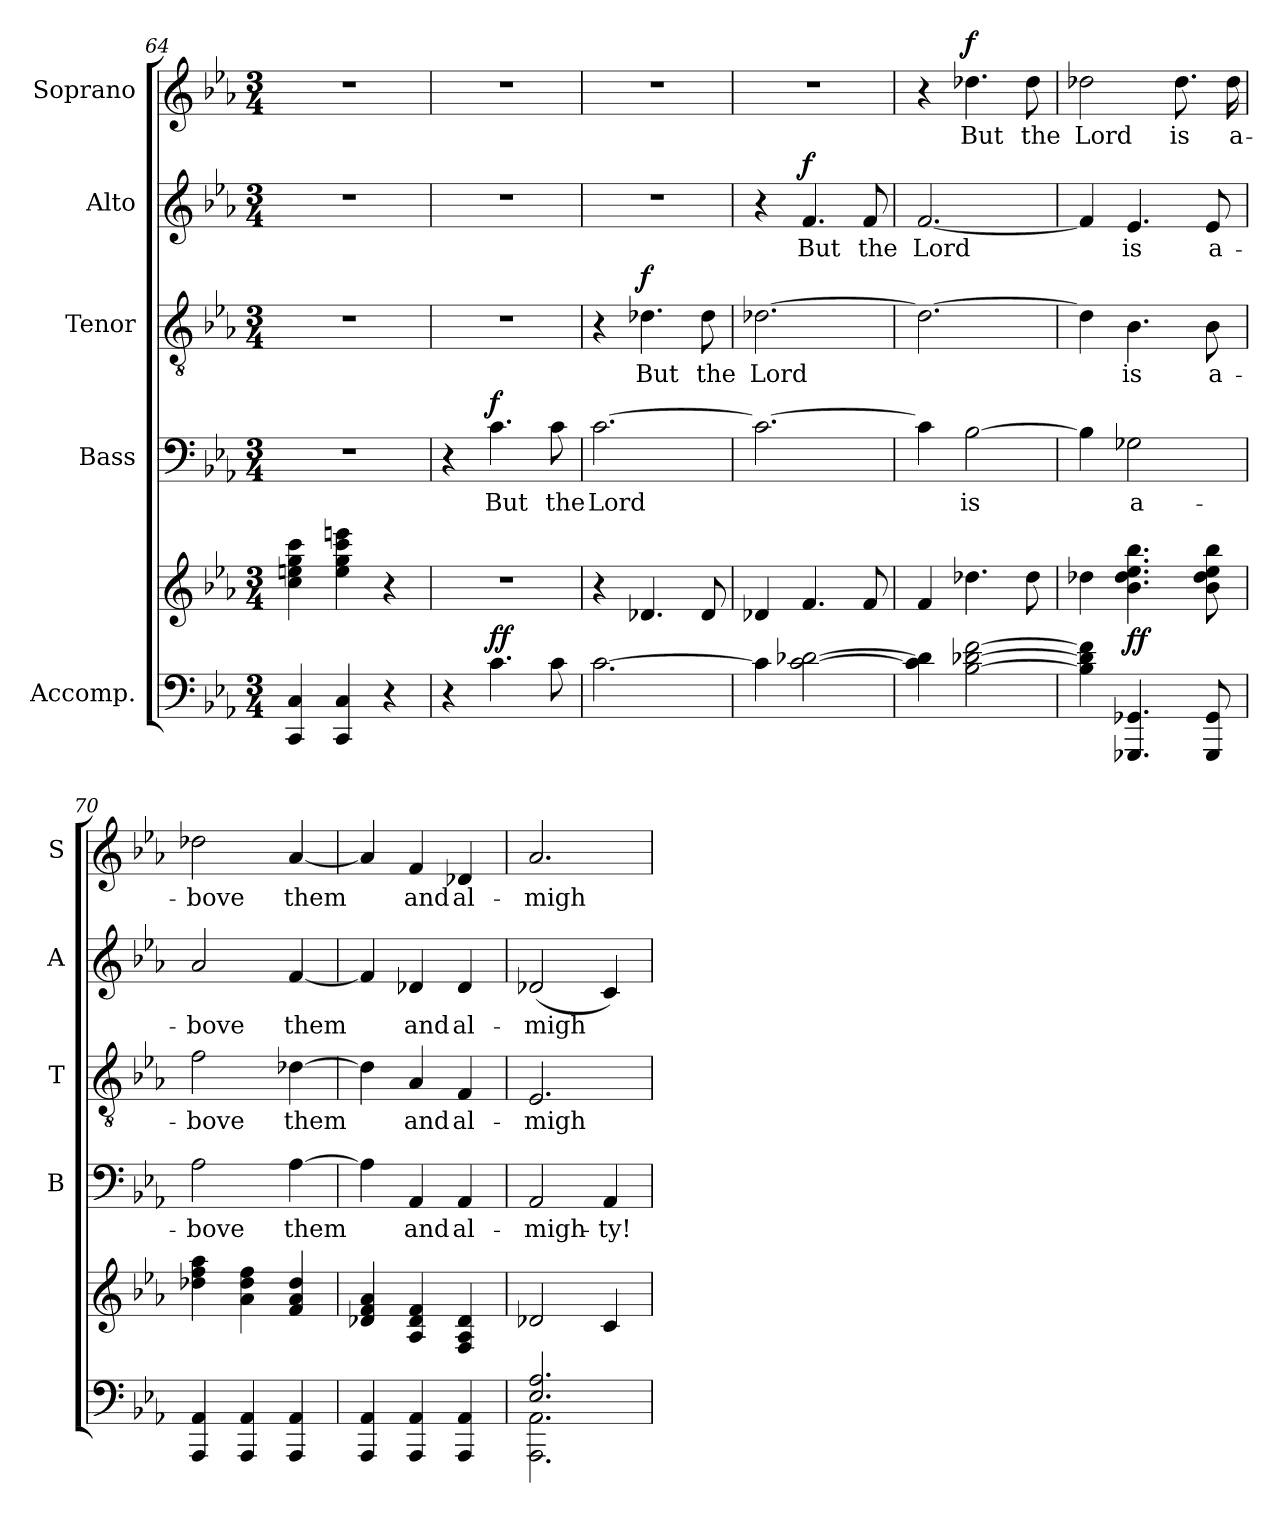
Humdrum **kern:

**kern	**kern	**dynam	**kern	**text	**dynam	**kern	**text	**dynam	**kern	**text	**dynam	**kern	**text	**dynam
*part5	*part5	*part5	*part4	*part4	*part4	*part3	*part3	*part3	*part2	*part2	*part2	*part1	*part1	*part1
*staff6	*staff5	*staff5/6	*staff4	*staff4	*staff4	*staff3	*staff3	*staff3	*staff2	*staff2	*staff2	*staff1	*staff1	*staff1
*I"Accomp.	*	*	*I"Bass	*	*	*I"Tenor	*	*	*I"Alto	*	*	*I"Soprano	*	*
*	*	*	*I'B	*	*	*I'T	*	*	*I'A	*	*	*I'S	*	*
*clefF4	*clefG2	*	*clefF4	*	*	*clefGv2	*	*	*clefG2	*	*	*clefG2	*	*
*k[b-e-a-]	*k[b-e-a-]	*	*k[b-e-a-]	*	*	*k[b-e-a-]	*	*	*k[b-e-a-]	*	*	*k[b-e-a-]	*	*
*E-:	*E-:	*	*E-:	*	*	*E-:	*	*	*E-:	*	*	*E-:	*	*
*M3/4	*M3/4	*	*M3/4	*	*	*M3/4	*	*	*M3/4	*	*	*M3/4	*	*
=64	=64	=64	=64	=64	=64	=64	=64	=64	=64	=64	=64	=64	=64	=64
4CC/ 4C/	4cc\ 4een\ 4gg\ 4ccc\	.	2.r	.	.	2.r	.	.	2.r	.	.	2.r	.	.
4CC/ 4C/	4ee\ 4gg\ 4ccc\ 4eeen\	.	.	.	.	.	.	.	.	.	.	.	.	.
4r	4r	.	.	.	.	.	.	.	.	.	.	.	.	.
=65	=65	=65	=65	=65	=65	=65	=65	=65	=65	=65	=65	=65	=65	=65
4r	2.r	.	4r	.	.	2.r	.	.	2.r	.	.	2.r	.	.
!	!	!LO:DY:a=2	!	!LO:LY:b	!LO:DY:b	!	!	!	!	!	!	!	!	!
4.c\	.	ff	4.c\	But	f	.	.	.	.	.	.	.	.	.
!	!	!	!	!LO:LY:b	!	!	!	!	!	!	!	!	!	!
8c\	.	.	8c\	the	.	.	.	.	.	.	.	.	.	.
!!LO:LB:g=z
=66	=66	=66	=66	=66	=66	=66	=66	=66	=66	=66	=66	=66	=66	=66
*^	*	*	*	*	*	*	*	*	*	*	*	*	*	*
!	!LO:N:vis=1	!	!	!	!LO:LY:b	!	!	!	!	!	!	!	!	!	!
[2.c\	2.ryy	4r	.	[2.c\	Lord	.	4r	.	.	2.r	.	.	2.r	.	.
!	!	!	!	!	!	!	!	!LO:LY:b	!LO:DY:b	!	!	!	!	!	!
.	.	4.d-X/	.	.	.	.	4.d-X\	But	f	.	.	.	.	.	.
!	!	!	!	!	!	!	!	!LO:LY:b	!	!	!	!	!	!	!
.	.	8d-/	.	.	.	.	8d-\	the	.	.	.	.	.	.	.
=67	=67	=67	=67	=67	=67	=67	=67	=67	=67	=67	=67	=67	=67	=67	=67
!	!LO:N:vis=1	!	!	!	!	!	!	!LO:LY:b	!	!	!	!	!	!	!
4c\]	2.ryy	4d-X/	.	2.c\_	.	.	[2.d-X\	Lord	.	4r	.	.	2.r	.	.
!	!	!	!	!	!	!	!	!	!	!	!LO:LY:b	!LO:DY:b	!	!	!
[2c\ [2d-X\	.	4.f/	.	.	.	.	.	.	.	4.f/	But	f	.	.	.
!	!	!	!	!	!	!	!	!	!	!	!LO:LY:b	!	!	!	!
.	.	8f/	.	.	.	.	.	.	.	8f/	the	.	.	.	.
=68	=68	=68	=68	=68	=68	=68	=68	=68	=68	=68	=68	=68	=68	=68	=68
!	!LO:N:vis=1	!	!	!	!	!	!	!	!	!	!LO:LY:b	!	!	!	!
4c\] 4d-\]	2.ryy	4f/	.	4c\]	.	.	2.d-\_	.	.	[2.f/	Lord	.	4r	.	.
!	!	!	!	!	!LO:LY:b	!	!	!	!	!	!	!	!	!LO:LY:b	!LO:DY:b
[2B-\ [2d-\ [2f\	.	4.dd-X\	.	[2B-\	is	.	.	.	.	.	.	.	4.dd-X\	But	f
!	!	!	!	!	!	!	!	!	!	!	!	!	!	!LO:LY:b	!
.	.	8dd-\	.	.	.	.	.	.	.	.	.	.	8dd-\	the	.
=69	=69	=69	=69	=69	=69	=69	=69	=69	=69	=69	=69	=69	=69	=69	=69
!	!LO:N:vis=1	!	!	!	!	!	!	!	!	!	!	!	!	!LO:LY:b	!
4B-\] 4d-\] 4f\]	2.ryy	4dd-X\	.	4B-\]	.	.	4d-\]	.	.	4f/]	.	.	2dd-X\	Lord	.
!	!	!	!LO:DY:b	!	!LO:LY:b	!	!	!LO:LY:b	!	!	!LO:LY:b	!	!	!	!
4.GGG-X/ 4.GG-X/	.	4.b-\ 4.dd-\ 4.ee-\ 4.bb-\	ff	2G-X\	a-	.	4.B-\	is	.	4.e-/	is	.	.	.	.
!	!	!	!	!	!	!	!	!	!	!	!	!	!	!LO:LY:b	!
.	.	.	.	.	.	.	.	.	.	.	.	.	8.dd-\	is	.
!	!	!	!	!	!	!	!	!LO:LY:b	!	!	!LO:LY:b	!	!	!	!
8GGG-/ 8GG-/	.	8b-\ 8dd-\ 8ee-\ 8bb-\	.	.	.	.	8B-\	a-	.	8e-/	a-	.	.	.	.
!	!	!	!	!	!	!	!	!	!	!	!	!	!	!LO:LY:b	!
.	.	.	.	.	.	.	.	.	.	.	.	.	16dd-\	a-	.
=70	=70	=70	=70	=70	=70	=70	=70	=70	=70	=70	=70	=70	=70	=70	=70
!	!LO:N:vis=1	!	!	!	!LO:LY:b	!	!	!LO:LY:b	!	!	!LO:LY:b	!	!	!LO:LY:b	!
4AAA-/ 4AA-/	2.ryy	4dd-X\ 4ff\ 4aa-\	.	2A-\	-bove	.	2f\	-bove	.	2a-/	-bove	.	2dd-X\	-bove	.
4AAA-/ 4AA-/	.	4a-\ 4dd-\ 4ff\	.	.	.	.	.	.	.	.	.	.	.	.	.
!	!	!	!	!	!LO:LY:b	!	!	!LO:LY:b	!	!	!LO:LY:b	!	!	!LO:LY:b	!
4AAA-/ 4AA-/	.	4f/ 4a-/ 4dd-/	.	[4A-\	them	.	[4d-X\	them	.	[4f/	them	.	[4a-/	them	.
=71	=71	=71	=71	=71	=71	=71	=71	=71	=71	=71	=71	=71	=71	=71	=71
!	!LO:N:vis=1	!	!	!	!	!	!	!	!	!	!	!	!	!	!
4AAA-/ 4AA-/	2.ryy	4d-X/ 4f/ 4a-/	.	4A-\]	.	.	4d-\]	.	.	4f/]	.	.	4a-/]	.	.
!	!	!	!	!	!LO:LY:b	!	!	!LO:LY:b	!	!	!LO:LY:b	!	!	!LO:LY:b	!
4AAA-/ 4AA-/	.	4A-/ 4d-/ 4f/	.	4AA-/	and	.	4A-/	and	.	4d-X/	and	.	4f/	and	.
!	!	!	!	!	!LO:LY:b	!	!	!LO:LY:b	!	!	!LO:LY:b	!	!	!LO:LY:b	!
4AAA-/ 4AA-/	.	4F/ 4A-/ 4d-/	.	4AA-/	al-	.	4F/	al-	.	4d-/	al-	.	4d-X/	al-	.
=72	=72	=72	=72	=72	=72	=72	=72	=72	=72	=72	=72	=72	=72	=72	=72
!	!	!	!	!	!LO:LY:b	!	!	!LO:LY:b	!	!	!LO:LY:b	!	!	!LO:LY:b	!
2.E-/ 2.A-/	2.AAA-\ 2.AA-\	2d-X/	.	2AA-/	-migh-	.	2.E-/	-migh-	.	(<2d-X/	-migh­	.	2.a-/	-migh-	.
!	!	!	!	!	!LO:LY:b	!	!	!	!	!	!	!	!	!	!
.	.	4c/	.	4AA-/	-ty!	.	.	.	.	4c/)	.	.	.	.	.
*v	*v	*	*	*	*	*	*	*	*	*	*	*	*	*	*
=	=	=	=	=	=	=	=	=	=	=	=	=	=	=
*-	*-	*-	*-	*-	*-	*-	*-	*-	*-	*-	*-	*-	*-	*-
